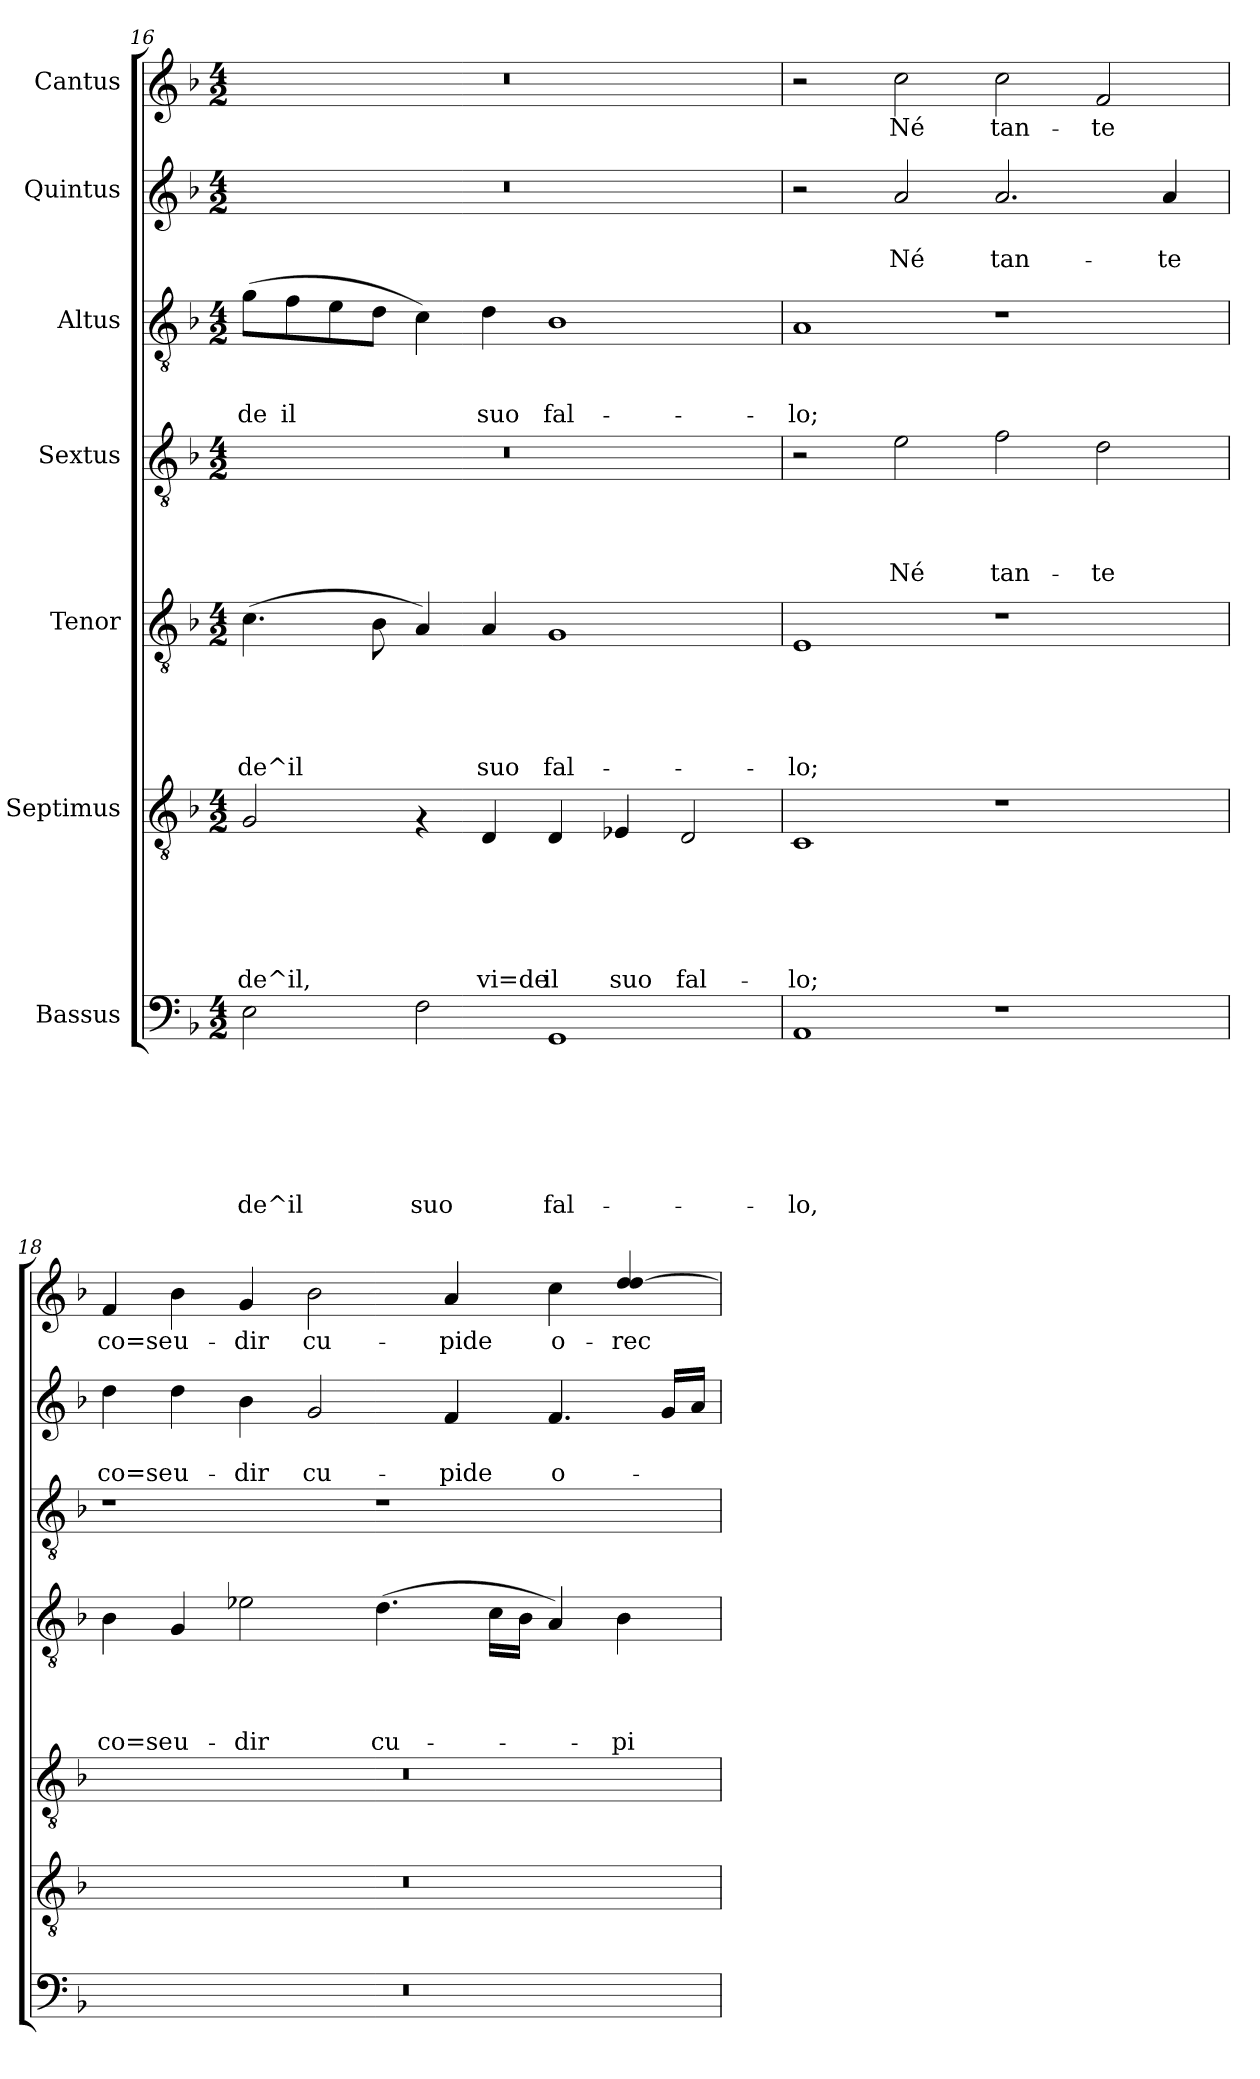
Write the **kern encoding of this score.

**kern	**text	**text	**text	**text	**text	**text	**text	**kern	**text	**text	**text	**text	**text	**text	**kern	**text	**text	**text	**text	**text	**kern	**text	**text	**text	**text	**kern	**text	**text	**text	**kern	**text	**text	**kern	**text
*part7	*part7	*part7	*part7	*part7	*part7	*part7	*part7	*part6	*part6	*part6	*part6	*part6	*part6	*part6	*part5	*part5	*part5	*part5	*part5	*part5	*part4	*part4	*part4	*part4	*part4	*part3	*part3	*part3	*part3	*part2	*part2	*part2	*part1	*part1
*staff7	*staff7	*staff7	*staff7	*staff7	*staff7	*staff7	*staff7	*staff6	*staff6	*staff6	*staff6	*staff6	*staff6	*staff6	*staff5	*staff5	*staff5	*staff5	*staff5	*staff5	*staff4	*staff4	*staff4	*staff4	*staff4	*staff3	*staff3	*staff3	*staff3	*staff2	*staff2	*staff2	*staff1	*staff1
*I"Bassus	*	*	*	*	*	*	*	*I"Septimus	*	*	*	*	*	*	*I"Tenor	*	*	*	*	*	*I"Sextus	*	*	*	*	*I"Altus	*	*	*	*I"Quintus	*	*	*I"Cantus	*
!!LO:PB:g=z
*clefF4	*	*	*	*	*	*	*	*clefGv2	*	*	*	*	*	*	*clefGv2	*	*	*	*	*	*clefGv2	*	*	*	*	*clefGv2	*	*	*	*clefG2	*	*	*clefG2	*
*k[b-]	*	*	*	*	*	*	*	*k[b-]	*	*	*	*	*	*	*k[b-]	*	*	*	*	*	*k[b-]	*	*	*	*	*k[b-]	*	*	*	*k[b-]	*	*	*k[b-]	*
*F:	*	*	*	*	*	*	*	*F:	*	*	*	*	*	*	*F:	*	*	*	*	*	*F:	*	*	*	*	*F:	*	*	*	*F:	*	*	*F:	*
*M4/2	*	*	*	*	*	*	*	*M4/2	*	*	*	*	*	*	*M4/2	*	*	*	*	*	*M4/2	*	*	*	*	*M4/2	*	*	*	*M4/2	*	*	*M4/2	*
=16	=16	=16	=16	=16	=16	=16	=16	=16	=16	=16	=16	=16	=16	=16	=16	=16	=16	=16	=16	=16	=16	=16	=16	=16	=16	=16	=16	=16	=16	=16	=16	=16	=16	=16
!	!	!	!	!	!	!	!LO:LY:b	!	!	!	!	!	!	!LO:LY:b	!	!	!	!	!	!LO:LY:b	!	!	!	!	!	!	!	!	!LO:LY:b	!	!	!	!	!
2E\	.	.	.	.	.	.	-de^il	2G/	.	.	.	.	.	-de^il,	(>4.c\	.	.	.	.	-de^il	0r	.	.	.	.	(>8g\L	.	.	-de	0r	.	.	0r	.
!	!	!	!	!	!	!	!	!	!	!	!	!	!	!	!	!	!	!	!	!	!	!	!	!	!	!	!	!	!LO:LY:b	!	!	!	!	!
.	.	.	.	.	.	.	.	.	.	.	.	.	.	.	.	.	.	.	.	.	.	.	.	.	.	8f\	.	.	il	.	.	.	.	.
.	.	.	.	.	.	.	.	.	.	.	.	.	.	.	.	.	.	.	.	.	.	.	.	.	.	8e\	.	.	.	.	.	.	.	.
.	.	.	.	.	.	.	.	.	.	.	.	.	.	.	8B-\	.	.	.	.	.	.	.	.	.	.	8d\J	.	.	.	.	.	.	.	.
!	!	!	!	!	!	!	!LO:LY:b	!	!	!	!	!	!	!	!	!	!	!	!	!	!	!	!	!	!	!	!	!	!	!	!	!	!	!
2F\	.	.	.	.	.	.	suo	4rF	.	.	.	.	.	.	4A/)	.	.	.	.	.	.	.	.	.	.	4c\)	.	.	.	.	.	.	.	.
!	!	!	!	!	!	!	!	!	!	!	!	!	!	!LO:LY:b	!	!	!	!	!	!LO:LY:b	!	!	!	!	!	!	!	!	!LO:LY:b	!	!	!	!	!
.	.	.	.	.	.	.	.	4D/	.	.	.	.	.	vi=de	4A/	.	.	.	.	suo	.	.	.	.	.	4d\	.	.	suo	.	.	.	.	.
!	!	!	!	!	!	!	!LO:LY:b	!	!	!	!	!	!	!LO:LY:b	!	!	!	!	!	!LO:LY:b	!	!	!	!	!	!	!	!	!LO:LY:b	!	!	!	!	!
1GG	.	.	.	.	.	.	fal-	4D/	.	.	.	.	.	il	1G	.	.	.	.	fal-	.	.	.	.	.	1B-	.	.	fal-	.	.	.	.	.
!	!	!	!	!	!	!	!	!	!	!	!	!	!	!LO:LY:b	!	!	!	!	!	!	!	!	!	!	!	!	!	!	!	!	!	!	!	!
.	.	.	.	.	.	.	.	4E-X/	.	.	.	.	.	suo	.	.	.	.	.	.	.	.	.	.	.	.	.	.	.	.	.	.	.	.
!	!	!	!	!	!	!	!	!	!	!	!	!	!	!LO:LY:b	!	!	!	!	!	!	!	!	!	!	!	!	!	!	!	!	!	!	!	!
.	.	.	.	.	.	.	.	2D/	.	.	.	.	.	fal-	.	.	.	.	.	.	.	.	.	.	.	.	.	.	.	.	.	.	.	.
=17	=17	=17	=17	=17	=17	=17	=17	=17	=17	=17	=17	=17	=17	=17	=17	=17	=17	=17	=17	=17	=17	=17	=17	=17	=17	=17	=17	=17	=17	=17	=17	=17	=17	=17
!	!	!	!	!	!	!	!LO:LY:b	!	!	!	!	!	!	!LO:LY:b	!	!	!	!	!	!LO:LY:b	!	!	!	!	!	!	!	!	!LO:LY:b	!	!	!	!	!
1AA	.	.	.	.	.	.	-lo,	1C	.	.	.	.	.	-lo;	1E	.	.	.	.	-lo;	2r	.	.	.	.	1A	.	.	-lo;	2r	.	.	2r	.
!	!	!	!	!	!	!	!	!	!	!	!	!	!	!	!	!	!	!	!	!	!	!	!	!	!LO:LY:b	!	!	!	!	!	!	!LO:LY:b	!	!LO:LY:b
.	.	.	.	.	.	.	.	.	.	.	.	.	.	.	.	.	.	.	.	.	2e\	.	.	.	Né	.	.	.	.	2a/	.	Né	2cc\	Né
!	!	!	!	!	!	!	!	!	!	!	!	!	!	!	!	!	!	!	!	!	!	!	!	!	!LO:LY:b	!	!	!	!	!	!	!LO:LY:b	!	!LO:LY:b
1r	.	.	.	.	.	.	.	1r	.	.	.	.	.	.	1r	.	.	.	.	.	2f\	.	.	.	tan-	1r	.	.	.	2.a/	.	tan-	2cc\	tan-
!	!	!	!	!	!	!	!	!	!	!	!	!	!	!	!	!	!	!	!	!	!	!	!	!	!LO:LY:b	!	!	!	!	!	!	!	!	!LO:LY:b
.	.	.	.	.	.	.	.	.	.	.	.	.	.	.	.	.	.	.	.	.	2d\	.	.	.	-te	.	.	.	.	.	.	.	2f/	-te
!	!	!	!	!	!	!	!	!	!	!	!	!	!	!	!	!	!	!	!	!	!	!	!	!	!	!	!	!	!	!	!	!LO:LY:b	!	!
.	.	.	.	.	.	.	.	.	.	.	.	.	.	.	.	.	.	.	.	.	.	.	.	.	.	.	.	.	.	4a/	.	-te	.	.
=18	=18	=18	=18	=18	=18	=18	=18	=18	=18	=18	=18	=18	=18	=18	=18	=18	=18	=18	=18	=18	=18	=18	=18	=18	=18	=18	=18	=18	=18	=18	=18	=18	=18	=18
!	!	!	!	!	!	!	!	!	!	!	!	!	!	!	!	!	!	!	!	!	!	!	!	!	!LO:LY:b	!	!	!	!	!	!	!LO:LY:b	!	!LO:LY:b
0r	.	.	.	.	.	.	.	0r	.	.	.	.	.	.	0r	.	.	.	.	.	4B-\	.	.	.	co=se	1r	.	.	.	4dd\	.	co=se	4f/	co=se
!	!	!	!	!	!	!	!	!	!	!	!	!	!	!	!	!	!	!	!	!	!	!	!	!	!LO:LY:b	!	!	!	!	!	!	!LO:LY:b	!	!LO:LY:b
.	.	.	.	.	.	.	.	.	.	.	.	.	.	.	.	.	.	.	.	.	4G/	.	.	.	u-	.	.	.	.	4dd\	.	u-	4b-\	u-
!	!	!	!	!	!	!	!	!	!	!	!	!	!	!	!	!	!	!	!	!	!	!	!	!	!LO:LY:b	!	!	!	!	!	!	!LO:LY:b	!	!LO:LY:b
.	.	.	.	.	.	.	.	.	.	.	.	.	.	.	.	.	.	.	.	.	2e-X\	.	.	.	-dir	.	.	.	.	4b-\	.	-dir	4g/	-dir
!	!	!	!	!	!	!	!	!	!	!	!	!	!	!	!	!	!	!	!	!	!	!	!	!	!	!	!	!	!	!	!	!LO:LY:b	!	!LO:LY:b
.	.	.	.	.	.	.	.	.	.	.	.	.	.	.	.	.	.	.	.	.	.	.	.	.	.	.	.	.	.	2g/	.	cu-	2b-\	cu-
!	!	!	!	!	!	!	!	!	!	!	!	!	!	!	!	!	!	!	!	!	!	!	!	!	!LO:LY:b	!	!	!	!	!	!	!	!	!
.	.	.	.	.	.	.	.	.	.	.	.	.	.	.	.	.	.	.	.	.	(>4.d\	.	.	.	cu-	1r	.	.	.	.	.	.	.	.
!	!	!	!	!	!	!	!	!	!	!	!	!	!	!	!	!	!	!	!	!	!	!	!	!	!	!	!	!	!	!	!	!LO:LY:b	!	!LO:LY:b
.	.	.	.	.	.	.	.	.	.	.	.	.	.	.	.	.	.	.	.	.	.	.	.	.	.	.	.	.	.	4f/	.	-pide	4a/	-pide
.	.	.	.	.	.	.	.	.	.	.	.	.	.	.	.	.	.	.	.	.	16c\LL	.	.	.	.	.	.	.	.	.	.	.	.	.
.	.	.	.	.	.	.	.	.	.	.	.	.	.	.	.	.	.	.	.	.	16B-\JJ	.	.	.	.	.	.	.	.	.	.	.	.	.
!	!	!	!	!	!	!	!	!	!	!	!	!	!	!	!	!	!	!	!	!	!	!	!	!	!	!	!	!	!	!	!	!LO:LY:b	!	!LO:LY:b
.	.	.	.	.	.	.	.	.	.	.	.	.	.	.	.	.	.	.	.	.	4A/)	.	.	.	.	.	.	.	.	4.f/	.	o-	4cc\	o-
!	!	!	!	!	!	!	!	!	!	!	!	!	!	!	!	!	!	!	!	!	!	!	!	!	!LO:LY:b	!	!	!	!	!	!	!	!	!LO:LY:b
.	.	.	.	.	.	.	.	.	.	.	.	.	.	.	.	.	.	.	.	.	4B-\	.	.	.	-pi-	.	.	.	.	.	.	.	4dd/ [<4dd/	-rec-
.	.	.	.	.	.	.	.	.	.	.	.	.	.	.	.	.	.	.	.	.	.	.	.	.	.	.	.	.	.	16g/LL	.	.	.	.
.	.	.	.	.	.	.	.	.	.	.	.	.	.	.	.	.	.	.	.	.	.	.	.	.	.	.	.	.	.	16a/JJ	.	.	.	.
=	=	=	=	=	=	=	=	=	=	=	=	=	=	=	=	=	=	=	=	=	=	=	=	=	=	=	=	=	=	=	=	=	=	=
*-	*-	*-	*-	*-	*-	*-	*-	*-	*-	*-	*-	*-	*-	*-	*-	*-	*-	*-	*-	*-	*-	*-	*-	*-	*-	*-	*-	*-	*-	*-	*-	*-	*-	*-
